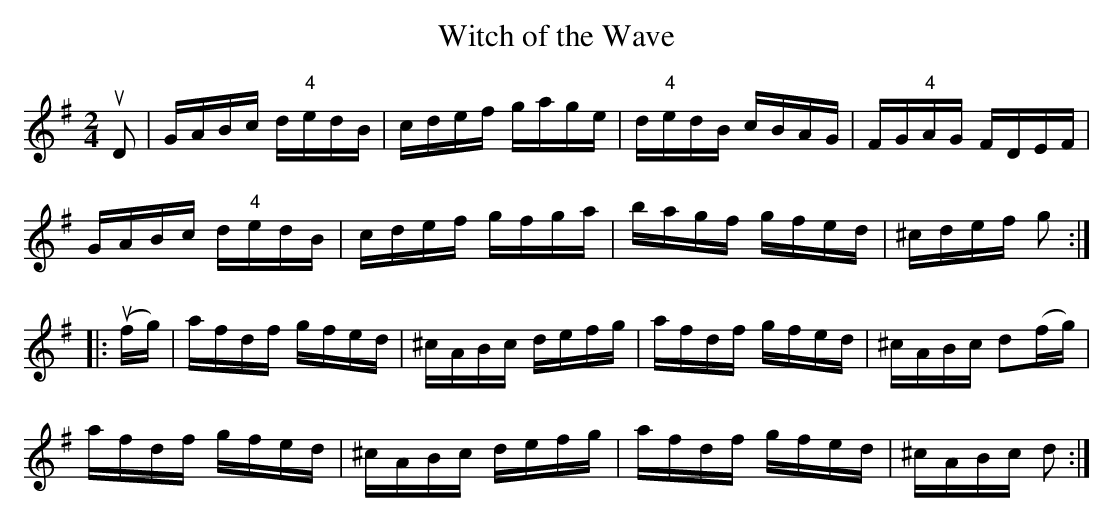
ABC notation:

X:1
T: Witch of the Wave
M: 2/4
L: 1/16
K: G
uD2 |\
GABc d"4"edB | cdef gage | d"4"edB cBAG |FG"4"AG FDEF |
GABc d"4"edB | cdef gfga | bagf gfed | ^cdef g2 :|
|: (ufg) |\
afdf gfed | ^cABc defg | afdf gfed | ^cABc d2(fg) |
afdf gfed | ^cABc defg | afdf gfed | ^cABc d2 :|
